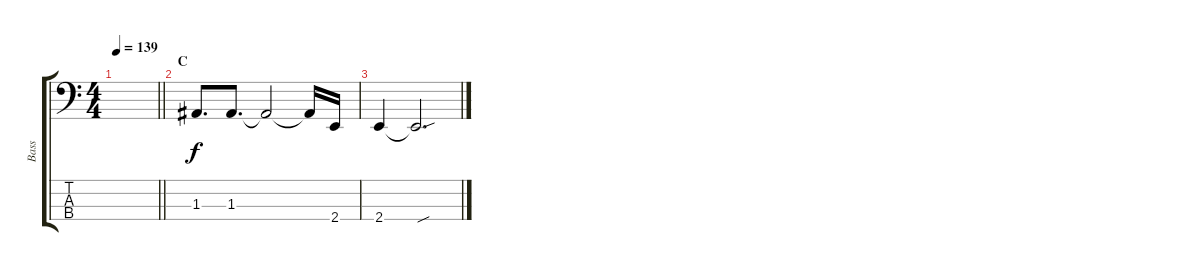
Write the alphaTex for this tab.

\track ("Bass" "Bass") {instrument electricbasspick}
\staff {score tabs}
\tuning (G2 D2 A1 D1) {hide}
\ts (4 4)
\tempo 139
\clef f4
\barLineRight lightlight
\ks c
|
\section ("" "C")
1.3.8{d} 1.3.8{d} 1.3{t}.2 1.3{t}.16 2.4.16 |
2.4.4 2.4{sou t}.2{d}
